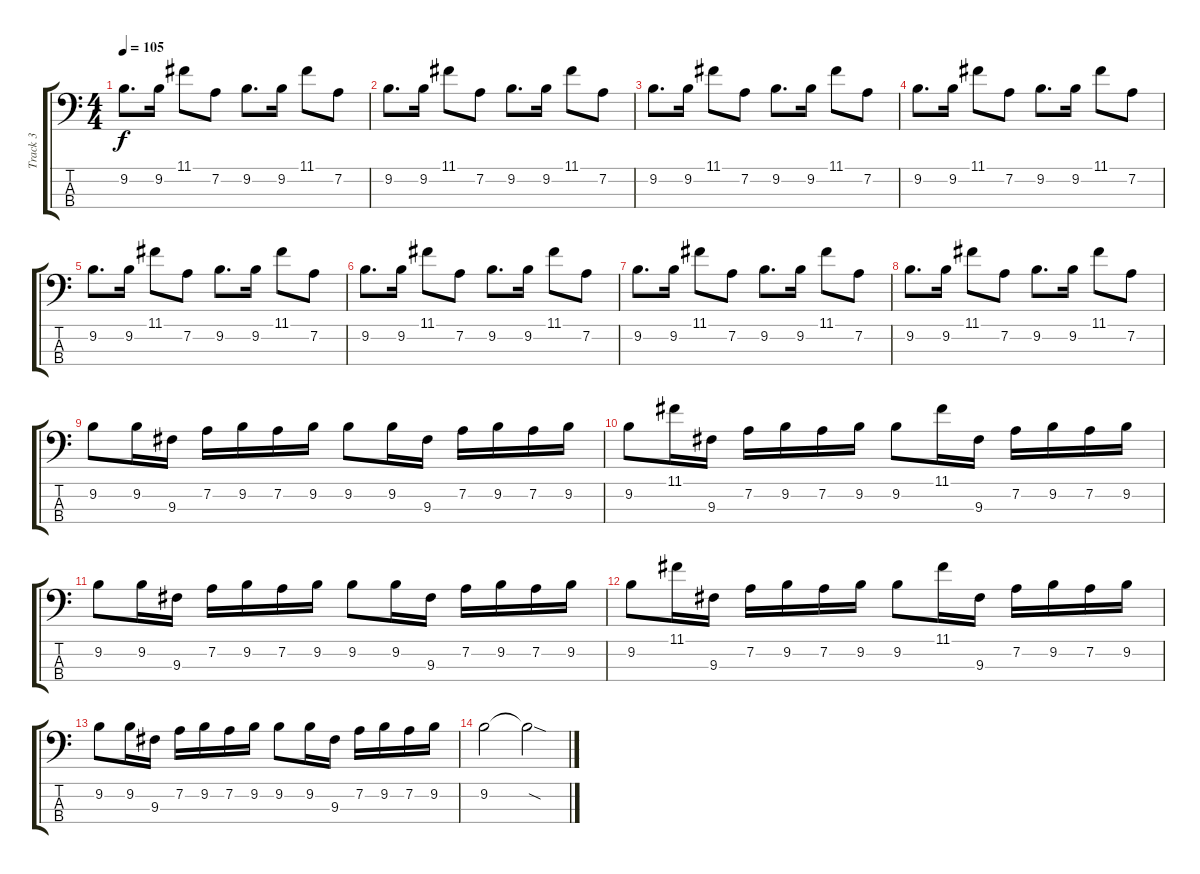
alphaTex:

\track ("Track 3" "Track 3") {instrument slapbass2}
\staff {score tabs}
\tuning (G2 D2 A1 E1) {hide}
\ts (4 4)
\tempo 105
\clef f4
\ks c
9.2.8{d dy f} 9.2.16 11.1.8 7.2.8 9.2.8{d} 9.2.16 11.1.8 7.2.8 |
9.2.8{d} 9.2.16 11.1.8 7.2.8 9.2.8{d} 9.2.16 11.1.8 7.2.8 |
9.2.8{d} 9.2.16 11.1.8 7.2.8 9.2.8{d} 9.2.16 11.1.8 7.2.8 |
9.2.8{d} 9.2.16 11.1.8 7.2.8 9.2.8{d} 9.2.16 11.1.8 7.2.8 |
9.2.8{d} 9.2.16 11.1.8 7.2.8 9.2.8{d} 9.2.16 11.1.8 7.2.8 |
9.2.8{d} 9.2.16 11.1.8 7.2.8 9.2.8{d} 9.2.16 11.1.8 7.2.8 |
9.2.8{d} 9.2.16 11.1.8 7.2.8 9.2.8{d} 9.2.16 11.1.8 7.2.8 |
9.2.8{d} 9.2.16 11.1.8 7.2.8 9.2.8{d} 9.2.16 11.1.8 7.2.8 |
9.2.8 9.2.16 9.3.16 7.2.16 9.2.16 7.2.16 9.2.16 9.2.8 9.2.16 9.3.16 7.2.16 9.2.16 7.2.16 9.2.16 |
9.2.8 11.1.16 9.3.16 7.2.16 9.2.16 7.2.16 9.2.16 9.2.8 11.1.16 9.3.16 7.2.16 9.2.16 7.2.16 9.2.16 |
9.2.8 9.2.16 9.3.16 7.2.16 9.2.16 7.2.16 9.2.16 9.2.8 9.2.16 9.3.16 7.2.16 9.2.16 7.2.16 9.2.16 |
9.2.8 11.1.16 9.3.16 7.2.16 9.2.16 7.2.16 9.2.16 9.2.8 11.1.16 9.3.16 7.2.16 9.2.16 7.2.16 9.2.16 |
9.2.8 9.2.16 9.3.16 7.2.16 9.2.16 7.2.16 9.2.16 9.2.8 9.2.16 9.3.16 7.2.16 9.2.16 7.2.16 9.2.16 |
9.2.2 9.2{sod t}.2
